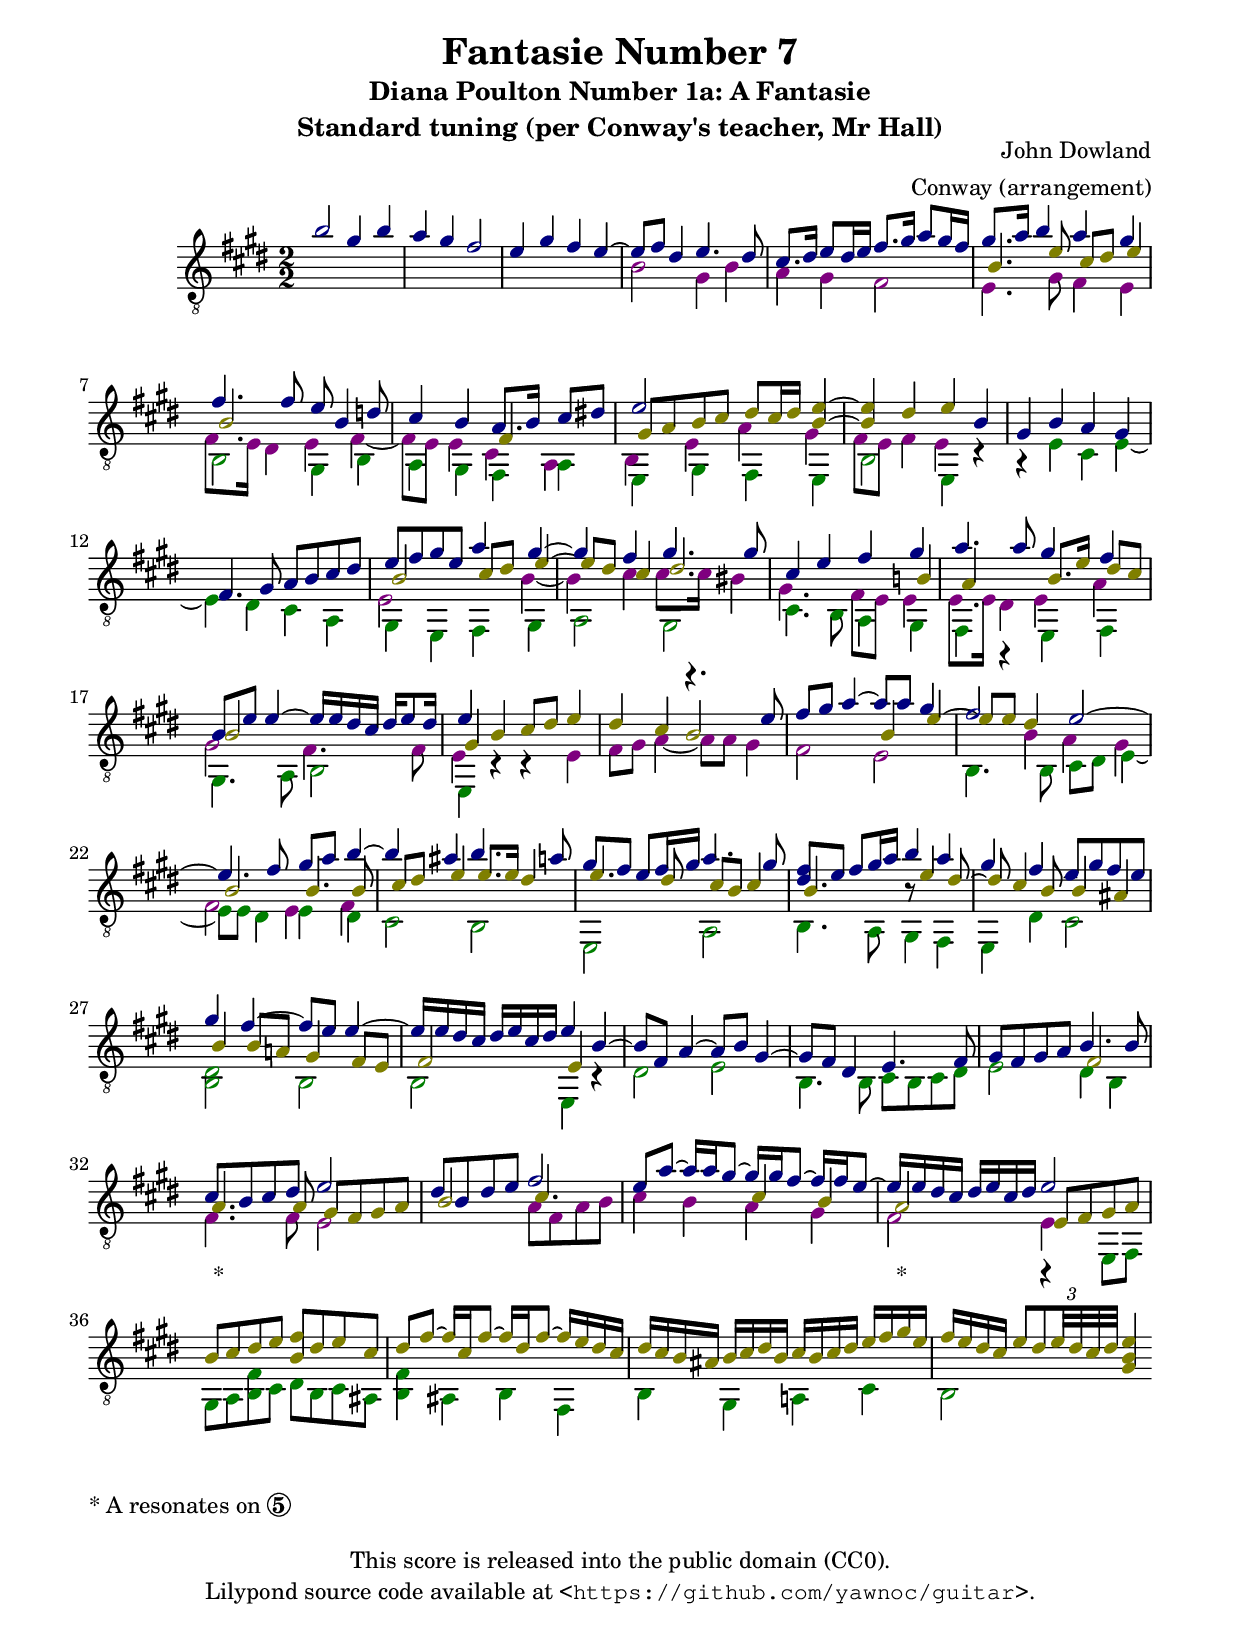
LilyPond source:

\version "2.18.2"


%%%%%%%%%%%%%%%%%%%%%%%%%%%%%%%%%%%%%%%%%%%%%%%%%%%%%%%%%%%%%%%%
% General
%%%%%%%%%%%%%%%%%%%%%%%%%%%%%%%%%%%%%%%%%%%%%%%%%%%%%%%%%%%%%%%%

\paper {
  top-margin = 1.5\cm
  left-margin = 1.5\cm
  right-margin = 1.5\cm
  bottom-margin = 1.5\cm
  ragged-last-bottom = ##f
  footnote-separator-markup = \markup { \vspace #1.5 }
}

globalSettings = {
  \accidentalStyle modern
  \compressFullBarRests
  \mergeDifferentlyHeadedOn
  \mergeDifferentlyDottedOn
  \numericTimeSignature
  \pointAndClickOff
  \override TextScript.extra-offset = #'(0 . 0.7)
  \override Score.FootnoteItem.annotation-line = ##f
}

origin-url = "https://github.com/yawnoc/guitar"

\header {
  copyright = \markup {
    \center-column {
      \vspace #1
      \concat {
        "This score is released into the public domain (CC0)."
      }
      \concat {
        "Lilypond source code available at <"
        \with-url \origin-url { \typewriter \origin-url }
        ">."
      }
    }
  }
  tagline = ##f
}

triplet = #(define-music-function
  (parser location music) (ly:music?)
  #{
    \tuplet 3/2 { $music }
  #}
)

tripletDuple = #(define-music-function
  (parser location music) (ly:music?)
  #{
    \tuplet 6/4 { $music }
  #}
)

overrideBeamedStemLengths = #(define-scheme-function
  (parser location lengths) (list?)
  #{
    \override Stem.details.beamed-lengths = $lengths
  #}
)
revertBeamedStemLengths = { \revert Stem.details.beamed-lengths }

overrideBeamVerticalPositions = #(define-scheme-function
  (parser location positions) (pair?)
  #{
    \override Beam.positions = $positions
  #}
)

%%%%%%%%%%%%%%%%%%%%%%%%%%%%%%%%%%%%%%%%%%%%%%%%%%%%%%%%%%%%%%%%
% Semantic bar lines
%%%%%%%%%%%%%%%%%%%%%%%%%%%%%%%%%%%%%%%%%%%%%%%%%%%%%%%%%%%%%%%%

barLineGoto = { \bar "||" }
barLineKeyChange = { \bar "||" }
barLineEnd = { \bar "|." }

%%%%%%%%%%%%%%%%%%%%%%%%%%%%%%%%%%%%%%%%%%%%%%%%%%%%%%%%%%%%%%%%
% Guitar notation
%%%%%%%%%%%%%%%%%%%%%%%%%%%%%%%%%%%%%%%%%%%%%%%%%%%%%%%%%%%%%%%%

stringNumbersAbove = { \set stringNumberOrientations = #'(up) }
stringNumbersBelow = { \set stringNumberOrientations = #'(down) }

fingeringAbove = { \set fingeringOrientations = #'(up) }
fingeringBelow = { \set fingeringOrientations = #'(down) }
fingeringAleft = { \set fingeringOrientations = #'(left) }
fingeringAright = { \set fingeringOrientations = #'(right) }

startGraceMusic = {
  <>(
  \override Fingering.font-size = -6
}
stopGraceMusic = {
  \revert Fingering.font-size
  <>)
}

overrideHorizontalShift = #(define-scheme-function
  (parser location distance) (number?)
  #{
    \override NoteColumn.force-hshift = $distance
  #}
)
revertHorizontalShift = { \revert NoteColumn.force-hshift }

barreSpan = #(define-music-function
  (parser location label offsetPair music)
  (string? (pair? (cons 0 0)) ly:music?)
  (let
    (
      (elements (extract-named-music music '(NoteEvent EventChord)))
    )
    (if
      (pair? elements)
      (let
        (
          (first-element (first elements))
          (last-element (last elements))
        )
        (set!
          (ly:music-property first-element 'articulations)
          (cons
            (make-music 'TextSpanEvent 'span-direction -1)
            (ly:music-property first-element 'articulations)
          )
        )
        (set!
          (ly:music-property last-element 'articulations)
          (cons
            (make-music 'TextSpanEvent 'span-direction 1)
            (ly:music-property last-element 'articulations)
          )
        )
      )
    )
  )
  #{
    \once \override TextSpanner.font-shape = #'upright
    \once \override TextSpanner.style = #'line
    \once \override TextSpanner.extra-offset = #offsetPair
    \once \override TextSpanner.bound-details = #`(
      (left
        (text . ,#{ \markup { \raise #-0.7 { #label \hspace #0.7 }} #})
        (Y . 0)
        (padding . -0.8)
        (attach-dir . -2)
      )
      (right
        (text . ,#{ \markup { \draw-line #'(0 . -1.3) } #}) ;; draw hook
        (Y . 0)
        (padding . -0.5)
        (attach-dir . 2)
      )
    )
    \once \override TextSpanner #'after-line-breaking = #(lambda (grob)
      (let*
        (
          (originalGrob (ly:grob-original grob))
          (splitGrobs (ly:spanner-broken-into originalGrob))
        )
        (if
          (and
            (>= (length splitGrobs) 2)
            (not (eq? (car (last-pair splitGrobs)) grob))
          )
          (begin
            (ly:grob-set-nested-property! grob
              '(bound-details right text)
              #{ \markup { \draw-line #'(0 . 0) } #} ;; suppress draw hook
            )
            (ly:grob-set-property! grob
              'extra-offset
              (cons
                (car offsetPair)
                (+ (cdr offsetPair) 0.7) ;; correction for suppressed hook
              )
            )
            (ly:grob-set-nested-property! grob
              '(bound-details right padding)
              #'-3 ;; increase spanner length
            )
          )
        )
      )
    )
    $music
  #}
)

barre = #(define-scheme-function
  (parser location label) (string?)
  #{
    \markup {
      \center-align {
        \hspace #0.7
        $label
      }
    }
  #}
)

nudgeNextBarre = #(define-scheme-function
  (parser location distance) (number?)
  #{
    \once \override TextScript.X-offset = $distance
  #}
)

position = #(define-scheme-function
  (parser location label) (string?)
  #{
    \markup {
      \center-align {
        \hspace #0.5
        $label
      }
    }
  #}
)

#(define-markup-command
  (markupString layout properties stringNumber) (markup?)
  (interpret-markup layout properties
    #{
      \markup \circle { \bold #stringNumber }
    #}
  )
)

#(define-markup-command
  (resonatesOn layout properties note stringNumber) (markup? markup?)
  (interpret-markup layout properties
    #{
      \markup { #note "resonates on" \markupString #stringNumber }
    #}
  )
)

%%%%%%%%%%%%%%%%%%%%%%%%%%%%%%%%%%%%%%%%%%%%%%%%%%%%%%%%%%%%%%%%
% Goto statements
%%%%%%%%%%%%%%%%%%%%%%%%%%%%%%%%%%%%%%%%%%%%%%%%%%%%%%%%%%%%%%%%

overrideGotoVisibility = {
  \once \override Score.RehearsalMark #'break-visibility = #'#(#t #t #f)
}

makeGotoMark = #(define-scheme-function
  (parser location label) (string?)
  #{
    \mark \markup { \small \italic $label }
  #}
)

simultaneousMarkSeparator = {
  \cadenzaOn
    s1073741824 % stupid, but works
  \cadenzaOff
}

coda = {
  \overrideGotoVisibility
  \mark \markup { \musicglyph #"scripts.coda" }
}

fine = {
  \overrideGotoVisibility
  \makeGotoMark Fine
}

dcAlCoda = {
  \overrideGotoVisibility
  \makeGotoMark "D.C. al Coda"
}

dcAlFine = {
  \overrideGotoVisibility
  \makeGotoMark "D.C. al Fine"
}

toCoda = {
  \overrideGotoVisibility
  \makeGotoMark "to Coda"
}



\header {
  title = "Fantasie Number 7"
  subtitle = \markup {
    \center-column {
      "Diana Poulton Number 1a: A Fantasie"
      "Standard tuning (per Conway's teacher, Mr Hall)"
    }
  }
  composer = "John Dowland"
  arranger = "Conway (arrangement)"
}


initialSignatures = {
  \clef "treble_8"
  \key e \major
  \time 2/2
  \set Timing.beamExceptions = #'()
  \set Timing.baseMoment = #(ly:make-moment 1/4)
  \set Timing.beatStructure = #'(1 1 1 1)
  \set Timing.beamExceptions = #'(
    (
      end
        .
      (
        ((1 . 8) . (4 4)) ;; quavers by fours
        ((1 . 12) . (3 3 3 3)) ;; anything shorter by beat
      )
    )
  )
}


highVoiceMusic = {
  
  \override NoteHead.color = #darkblue
  
  % Main theme high
  \barNumberCheck #1
  \relative c'' {
    b2 gis4 b |
    a gis fis2 |
    e4 gis fis e~ |
    e8 fis dis4 e4. dis8 |
    cis8. dis16 e8 dis16 e fis8. gis16 a8 gis16 fis |
    gis8. a16 b4 a gis |
    fis4. fis8 e8 b4 d8 |
    cis4 b a8. b16 cis8 dis |
    e2 s2 |
    s2 s4
  }
  
  % Main theme low
  \barNumberCheck #10
  \relative c' {
    b4 |
    gis b a gis |
    fis4. gis8 a b cis dis |
    e fis gis e a4 gis~ |
    gis fis gis4. gis8 |
    cis,4 e fis gis |
    a4. a8 gis4 fis |
    b,8 e e4~ e16 e dis cis dis16 e8 dis16 |
    e4
  }
  
  % Tee-tee taa high
  \barNumberCheck #18
  \relative c' {
    s4 s2 |
    s2 r4. e8 |
    fis8 gis a4~ a8 a gis4 |
    fis2 e2~ |
    e4. fis8 gis8 a b4~ |
    b ais b4. a8 |
    gis8 fis e8 fis16 gis a4. gis8 |
    <fis dis>8 e fis8 gis16 a b4 a |
    gis fis e8 gis fis e |
    gis4 fis~ fis8 e e4~ |
    e16 e dis cis dis e cis dis e4
  }
  
  % Tee-tee taa low
  \barNumberCheck #28
  \relative c' {
    b4~ |
    b8 fis a4~ a8 b gis4~ |
    gis8 fis dis4 e4. fis8 |
    gis fis gis a b4. b8 |
    cis b cis dis e2 |
    dis8 b dis e fis2 |
    e8 a~ a16 a gis8~ gis16 gis fis8~ fis16 fis e8~ |
    e16 e dis cis dis e cis dis e2 |
  }
  
}


lowVoiceMusic = {
  
  \override NoteHead.color = #darkgreen
  
  % Main theme high
  \barNumberCheck #1
  \relative c {
    s1 * 6 |
    b2 gis4 b |
    a gis fis a |
    e gis fis e |
    b'2 e,4
  }
  
  % Main theme low
  \barNumberCheck #10
  \relative c {
    r4 |
    r4 e cis e~ |
    e dis cis a |
    gis e fis gis |
    a2 gis |
    cis4. b8 a4 gis |
    fis r e fis |
    gis4. a8 b2 |
    e,4
  }
  
  % Tee-tee taa high
  \barNumberCheck #18
  \relative c {
    s4 s4 s4 |
    s1 * 2 |
    b4. b8 cis8 dis e4~ |
    e8 e dis4 e4 dis |
    cis2 b |
    e, a |
    b4. a8 gis4 fis |
    e dis' cis2 |
    <b dis> b |
    b e,4
  }
  
  % Tee-tee taa low
  \barNumberCheck #28
  \relative c {
    r4 |
    dis2 e |
    b4. b8 cis b cis dis |
    e2 dis4 b |
    s1 * 3 |
    s2
  }
  
  % Ascending scale
  \barNumberCheck #35
  \relative c, {
    r4 e8 fis |
    gis a <b fis'> cis dis b cis ais |
    <b fis'>4 ais b fis |
    b gis a cis |
    b2
  }
  
}


upperMiddleVoiceMusic = {
  
  \override NoteHead.color = #darkyellow
  
  % Main theme high
  \barNumberCheck #1
  \relative c' {
    s1 * 5 |
    b4. e8 cis8 dis e4 |
    b2 s2 |
    s2 fis4 s4 |
    gis8 a b cis dis8 cis16 dis <e~ b~>4 |
    <e b> dis e
  }
  
  % Main theme low
  \barNumberCheck #10
  \relative c' {
    s4 |
    s1 * 2 |
    b2 cis8 dis e4~ |
    e8 dis cis4 dis2 |
    s2 s4 b4 |
    a4 s4 b8. e16 dis8 cis |
    b2 s2 |
    gis4
  }
  
  % Tee-tee taa high
  \barNumberCheck #18
  \relative c' {
    b4 cis8 dis e4 |
    dis4 cis b2 |
    s2 b4 e~ |
    e8 e dis4 s2 |
    b2 b4. b8 |
    cis8 dis e4 e8. e16 dis4 |
    e4. dis8 cis8 b cis4 |
    b4. s8 b8\rest e4 dis8~ |
    dis8 cis4 b8~ b4 ais |
    b4 b8 a gis4 fis8 e |
    fis2 e4
  }
  
  % Tee-tee taa low
  \barNumberCheck #28
  \relative c {
    s4 |
    s1 * 2 |
    s2 fis2 |
    \footnote "*" #'(0 . -5) \markup { "*" \resonatesOn A 5 }
    a4. a8 gis fis gis a |
    b2 cis4. s8 |
    s2 cis4 b |
    \footnote "*" #'(0 . -5) \markup { }
    a2
  }
  
  % Ascending scale
  \barNumberCheck #35
  \relative c {
    e8 fis gis a |
    b cis dis e <fis b,> dis e cis |
    dis fis~ fis16 cis fis8~ fis16 dis fis8~ fis16 e dis cis |
    dis cis b ais b cis dis b cis b cis dis e fis gis e |
    fis e dis cis \tuplet 3/2 { e8 dis e32 dis cis dis } <e b gis>4
  }
  
}


lowerMiddleVoiceMusic = {
  
  \override NoteHead.color = #darkmagenta
  
  % Main theme high
  \barNumberCheck #1
  \relative c' {
    s1 * 3 |
    b2 gis4 b |
    a gis fis2 |
    e4. gis8 fis4 e |
    fis8. e16 dis4 e4 fis~ |
    fis8 e e4 cis4 a |
    b e a gis |
    fis8 e fis4 e
  }
  
  % Main theme low
  \barNumberCheck #10
  \relative c {
    s4 |
    s1 * 2 |
    e2 s4 b'4~ |
    b cis cis8. cis16 bis4 |
    gis4. s8 fis8 e e4 |
    e8. e16 dis4 e4 a |
    gis2 fis4. fis8 |
    e4
  }
  
  % Tee-tee taa high
  \barNumberCheck #18
  \relative c {
    r4 r e |
    fis8 gis a4~ a8 a gis4 |
    fis2 e |
    s4 b' a gis |
    fis2 e4 fis |
    s1 * 5 |
    s2 s4
  }
  
  % Tee-tee taa low
  \barNumberCheck #28
  \relative c {
    s4 |
    s1 * 3 |
    fis4. fis8 e2 |
    s2 a8 fis a b |
    cis4 b a gis |
    fis2 e4
  }
  
}


allMusic = {
  \new Staff \with {
    midiInstrument = #"acoustic guitar (nylon)"
  }
  \globalSettings
  \initialSignatures
  <<
    << \highVoiceMusic >>
      \\
    << \lowVoiceMusic >>
      \\
    << \upperMiddleVoiceMusic >>
      \\
    << \lowerMiddleVoiceMusic >>
  >>
}


\score {
  \allMusic
}

\score {
  \allMusic
  \midi { }
}
